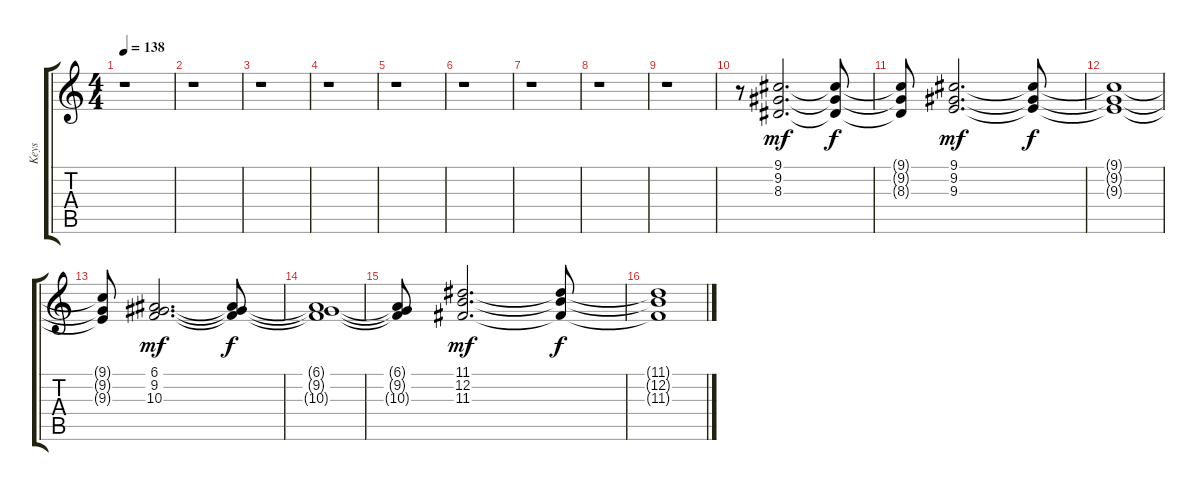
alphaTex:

\track ("Keys" "Keys") {instrument pad4choir}
\staff {score tabs}
\tuning (E4 B3 G3 D3 A2 E2) {hide}
\ts (4 4)
\tempo 138
\clef g2
\ks c
r.1{dy mf} |
r.1 |
r.1 |
r.1 |
r.1 |
r.1 |
r.1 |
r.1 |
r.1 |
r.8 (9.1 9.2 8.3).2{d volume 4} (9.1{t} 9.2{t} 8.3{t}).8{dy f} |
(9.1{t} 9.2{t} 8.3{t}).8 (9.1 9.2 9.3).2{d dy mf} (9.1{t} 9.2{t} 9.3{t}).8{dy f} |
(9.1{t} 9.2{t} 9.3{t}).1 |
(9.1{t} 9.2{t} 9.3{t}).8 (6.1 9.2 10.3).2{d dy mf} (6.1{t} 9.2{t} 10.3{t}).8{dy f} |
(6.1{t} 9.2{t} 10.3{t}).1 |
(6.1{t} 9.2{t} 10.3{t}).8 (11.1 12.2 11.3).2{d dy mf} (11.1{t} 12.2{t} 11.3{t}).8{dy f} |
(11.1{t} 12.2{t} 11.3{t}).1
